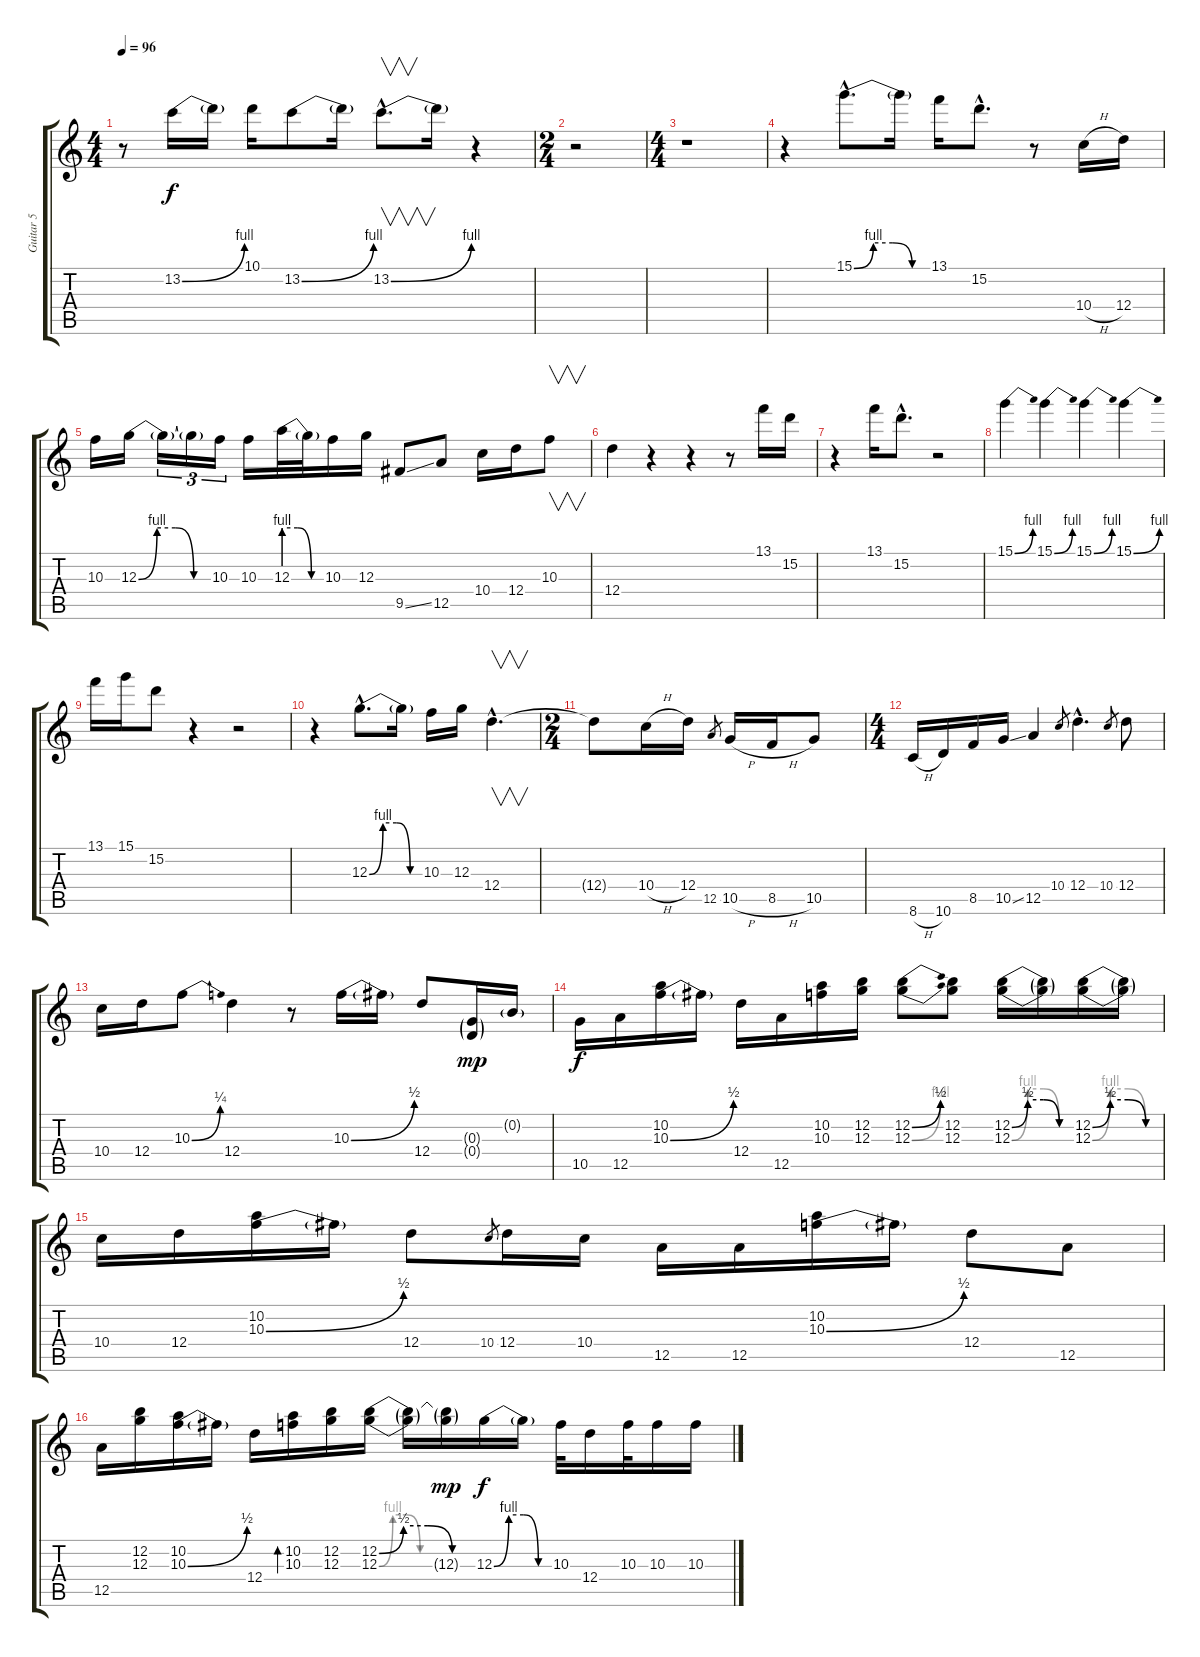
\track ("Guitar 5" "Guitar 5") {instrument distortionguitar}
\staff {score tabs}
\tuning (E4 B3 G3 D3 A2 E2) {hide}
\ts (4 4)
\tempo 96
\clef g2
\ks c
r.8{dy f} 13.2{be (bend 0 0 60 4)}.16 13.2{t}.16 10.1.16 13.2{be (bend 0 0 60 4)}.8 13.2{t}.16 13.2{be (bend 0 0 60 4) hac}.8{v d} 13.2{t}.16 r.4 |
\ts (2 4)
r.2 |
\ts (4 4)
r.1 |
r.4 15.1{be (custom 0 0 15 4 30 4 45 0 60 0) hac}.8{d} 15.1{t}.16 13.1.16 15.2{hac}.8{d} r.8 10.4{h}.16 12.4.16 |
10.3.16 12.3{be (custom 0 0 15 4 30 4 45 0 60 0)}.16 12.3{t}.16{tu (3 2)} 12.3{t}.16{tu (3 2)} 10.3.16{tu (3 2)} 10.3.16 12.3{be (custom 0 4 20 4 40 0 60 0)}.32 12.3{t}.32 10.3.16 12.3.16 9.5{ss}.8 12.5.8 10.4.16 12.4.16 10.3.8{v} |
12.4.4 r.4 r.4 r.8 13.1.16 15.2.16 |
r.4 13.1.16 15.2{hac}.8{d} r.2 |
15.1{be (bend 0 0 60 4)}.4 15.1{be (bend 0 0 60 4)}.4 15.1{be (bend 0 0 60 4)}.4 15.1{be (bend 0 0 60 4)}.4 |
13.1.16 15.1.16 15.2.8 r.4 r.2 |
r.4 12.3{be (custom 0 0 15 4 30 4 45 0 60 0) hac}.8{d} 12.3{t}.16 10.3.16 12.3.16 12.4{hac}.4{v d} |
\ts (2 4)
12.4{t}.8 10.4{h}.16 12.4.16 12.5.8{gr} 10.5{h}.16 8.5{h}.16 10.5.8 |
\ts (4 4)
8.6{h}.16 10.6.16 8.5.16 10.5{ss}.16 12.5.4 10.4.8{gr} 12.4{hac}.4{d} 10.4.8{gr} 12.4.8 |
10.4.16 12.4.16 10.3{be (bend 0 0 60 1)}.8 12.4.4 r.8 10.3{be (bend 0 0 60 2)}.16 10.3{t}.16 12.4.8 (0.3{g} 0.4{g}).16{dy mp} 0.2{g}.16 |
10.5.16{dy f} 12.5.16 (10.2 10.3{be (bend 0 0 60 2)}).16 10.3{t}.16 12.4.16 12.5.16 (10.2 10.3).16 (12.2 12.3).16 (12.2{be (bend 0 0 60 2)} 12.3{be (bend 0 0 60 4)}).8 (12.2 12.3).8 (12.2{be (custom 0 0 15 2 30 2 45 0 60 0)} 12.3{be (custom 0 0 15 4 30 4 45 0 60 0)}).16 (12.2{t} 12.3{t}).16 (12.2{be (custom 0 0 15 2 30 2 45 0 60 0)} 12.3{be (custom 0 0 15 4 30 4 45 0 60 0)}).16 (12.2{t} 12.3{t}).16 |
10.4.16 12.4.16 (10.2 10.3{be (bend 0 0 60 2)}).16 10.3{t}.16 12.4.8 10.4.8{gr} 12.4.16 10.4.16 12.5.16 12.5.16 (10.2 10.3{be (bend 0 0 60 2)}).16 10.3{t}.16 12.4.8 12.5.8{instrument electricguitarmuted} |
12.5.16{instrument distortionguitar} (12.2 12.3).16 (10.2 10.3{be (bend 0 0 60 2)}).16 10.3{t}.16 12.4.16 (10.2 10.3).16{bd 120} (12.2 12.3).16 (12.2{be (custom 0 0 15 2 30 2 45 0 60 0)} 12.3{be (custom 0 0 15 4 30 4 45 0 60 0)}).16 (12.2{t} 12.3{t}).16 (12.2{t} 12.3{g}).16{dy mp} 12.3{be (custom 0 0 15 4 30 4 45 0 60 0)}.16{dy f} 12.3{t}.16 10.3.32 12.4.16 10.3.32 10.3.16 10.3.16
